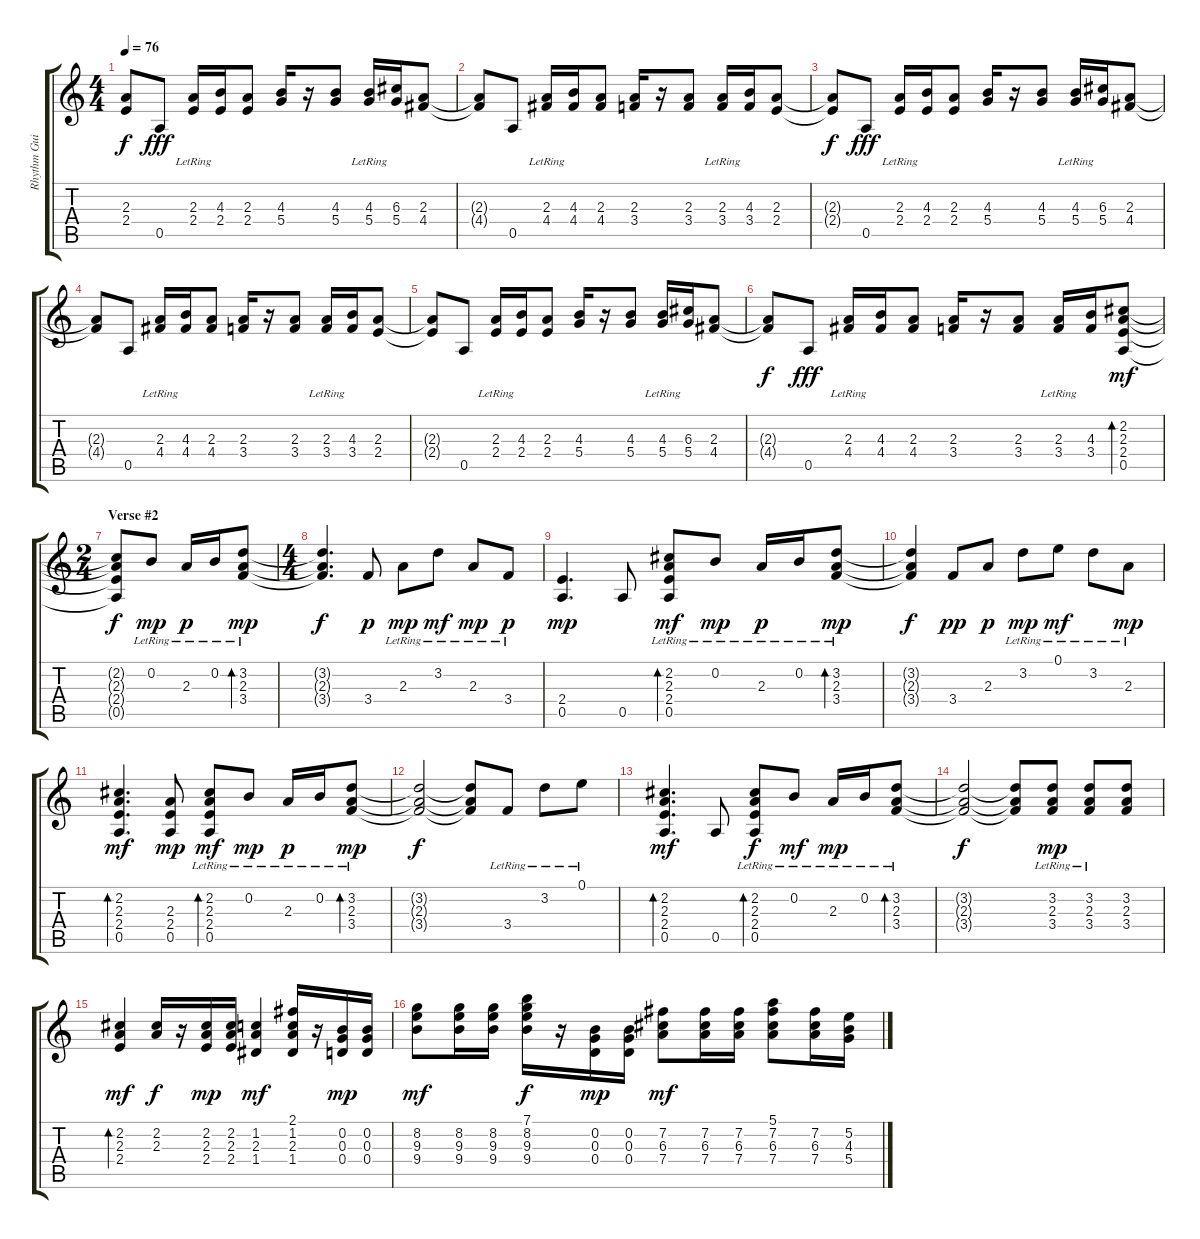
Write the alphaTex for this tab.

\track ("Rhythm Guitar" "Rhythm Gui") {instrument electricguitarjazz}
\staff {score tabs}
\tuning (E4 B3 G3 D3 A2 D2) {hide}
\ts (4 4)
\tempo 76
\clef g2
\ks c
(2.3{t} 2.4{t}).8{dy f} 0.5.8{dy fff} (2.3 2.4{lr}).16 (4.3 2.4).16 (2.3 2.4).8 (4.3 5.4).16 r.16 (4.3 5.4).8 (4.3 5.4{lr}).16 (6.3 5.4).16 (2.3 4.4).8 |
(2.3{t} 4.4{t}).8 0.5.8 (2.3 4.4{lr}).16 (4.3 4.4).16 (2.3 4.4).8 (2.3 3.4).16 r.16 (2.3 3.4).8 (2.3 3.4{lr}).16 (4.3 3.4).16 (2.3 2.4).8 |
(2.3{t} 2.4{t}).8{dy f} 0.5.8{dy fff} (2.3 2.4{lr}).16 (4.3 2.4).16 (2.3 2.4).8 (4.3 5.4).16 r.16 (4.3 5.4).8 (4.3 5.4{lr}).16 (6.3 5.4).16 (2.3 4.4).8 |
(2.3{t} 4.4{t}).8 0.5.8 (2.3 4.4{lr}).16 (4.3 4.4).16 (2.3 4.4).8 (2.3 3.4).16 r.16 (2.3 3.4).8 (2.3 3.4{lr}).16 (4.3 3.4).16 (2.3 2.4).8 |
(2.3{t} 2.4{t}).8 0.5.8 (2.3 2.4{lr}).16 (4.3 2.4).16 (2.3 2.4).8 (4.3 5.4).16 r.16 (4.3 5.4).8 (4.3 5.4{lr}).16 (6.3 5.4).16 (2.3 4.4).8 |
(2.3{t} 4.4{t}).8{dy f} 0.5.8{dy fff} (2.3 4.4{lr}).16 (4.3 4.4).16 (2.3 4.4).8 (2.3 3.4).16 r.16 (2.3 3.4).8 (2.3 3.4{lr}).16 (4.3 3.4).16 (2.2 2.3 2.4 0.5).8{bd 240 dy mf} |
\ts (2 4)
\section ("" "Verse #2")
(2.2{t} 2.3{t} 2.4{t} 0.5{t}).8{dy f} 0.2{lr}.8{dy mp} 2.3{lr}.16{dy p} 0.2{lr}.16 (3.2{lr} 2.3{lr} 3.4{lr}).8{bd 120 dy mp} |
\ts (4 4)
(3.2{t} 2.3{t} 3.4{t}).4{d dy f} 3.4.8{dy p} 2.3{lr}.8{dy mp} 3.2{lr}.8{dy mf} 2.3{lr}.8{dy mp} 3.4{lr}.8{dy p} |
(2.4 0.5).4{d dy mp} 0.5.8 (2.2{lr} 2.3{lr} 2.4{lr} 0.5{lr}).8{bd 120 dy mf} 0.2{lr}.8{dy mp} 2.3{lr}.16{dy p} 0.2{lr}.16 (3.2{lr} 2.3{lr} 3.4{lr}).8{bd 120 dy mp} |
(3.2{t} 2.3{t} 3.4{t}).4{dy f} 3.4.8{dy pp} 2.3.8{dy p} 3.2{lr}.8{dy mp} 0.1{lr}.8{dy mf} 3.2{lr}.8 2.3{lr}.8{dy mp} |
(2.2 2.3 2.4 0.5).4{d bd 120 dy mf} (2.3 2.4 0.5).8{dy mp} (2.2{lr} 2.3{lr} 2.4{lr} 0.5{lr}).8{bd 120 dy mf} 0.2{lr}.8{dy mp} 2.3{lr}.16{dy p} 0.2{lr}.16 (3.2{lr} 2.3{lr} 3.4{lr}).8{bd 120 dy mp} |
(3.2{t} 2.3{t} 3.4{t}).2{dy f} (3.2{t} 2.3{t} 3.4{t}).8 3.4{lr}.8 3.2{lr}.8 0.1{lr}.8 |
(2.2 2.3 2.4 0.5).4{d bd 120 dy mf} 0.5.8 (2.2{lr} 2.3{lr} 2.4{lr} 0.5{lr}).8{bd 120 dy f} 0.2{lr}.8{dy mf} 2.3{lr}.16{dy mp} 0.2{lr}.16 (3.2{lr} 2.3{lr} 3.4{lr}).8{bd 120} |
(3.2{t} 2.3{t} 3.4{t}).2{dy f} (3.2{t} 2.3{t} 3.4{t}).8 (3.2{lr} 2.3 3.4).8{dy mp} (3.2 2.3{lr} 3.4).8 (3.2 2.3 3.4).8 |
(2.2 2.3 2.4).4{bd 120 dy mf} (2.2 2.3).16{dy f} r.16 (2.2 2.3 2.4).16{dy mp} (2.2 2.3 2.4).16 (1.2 2.3 1.4).4{dy mf} (2.1 1.2 2.3 1.4).16 r.16 (0.2 0.3 0.4).16{dy mp} (0.2 0.3 0.4).16 |
(8.2 9.3 9.4).8{dy mf} (8.2 9.3 9.4).16 (8.2 9.3 9.4).16 (7.1 8.2 9.3 9.4).16{dy f} r.16 (0.2 0.3 0.4).16{dy mp} (0.2 0.3 0.4).16 (7.2 6.3 7.4).8{dy mf} (7.2 6.3 7.4).16 (7.2 6.3 7.4).16 (5.1 7.2 6.3 7.4).8 (7.2 6.3 7.4).16 (5.2 4.3 5.4).16
